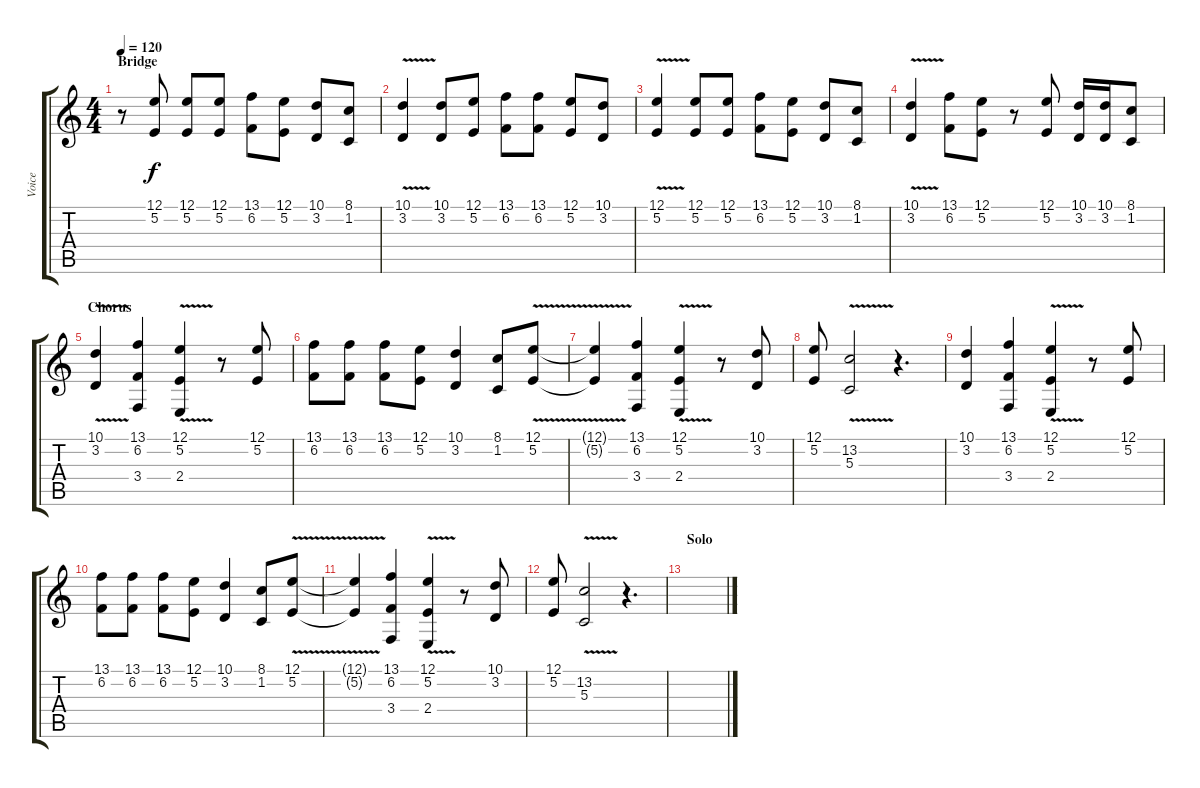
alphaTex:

\track ("Voice" "Voice") {instrument lead6voice}
\staff {score tabs}
\tuning (E4 B3 G3 D3 A2 E2) {hide}
\ts (4 4)
\section ("" "Bridge")
\tempo 120
\clef g2
\ks c
r.8{dy f} (12.1 5.2).8 (12.1 5.2).8 (12.1 5.2).8 (13.1 6.2).8 (12.1 5.2).8 (10.1 3.2).8 (8.1 1.2).8 |
(10.1 3.2{v}).4 (10.1 3.2).8 (12.1 5.2).8 (13.1 6.2).8 (13.1 6.2).8 (12.1 5.2).8 (10.1 3.2).8 |
(12.1{v} 5.2).4 (12.1 5.2).8 (12.1 5.2).8 (13.1 6.2).8 (12.1 5.2).8 (10.1 3.2).8 (8.1 1.2).8 |
(10.1 3.2{v}).4 (13.1 6.2).8 (12.1 5.2).8 r.8 (12.1 5.2).8 (10.1 3.2).16 (10.1 3.2).16 (8.1 1.2).8 |
\section ("" "Chorus")
(10.1 3.2{v}).4 (13.1 6.2 3.4).4 (12.1{v} 5.2 2.4).4 r.8 (12.1 5.2).8 |
(13.1 6.2).8 (13.1 6.2).8 (13.1 6.2).8 (12.1 5.2).8 (10.1 3.2).4 (8.1 1.2).8 (12.1{v} 5.2).8 |
(12.1{t} 5.2{t}).4 (13.1 6.2 3.4).4 (12.1{v} 5.2 2.4).4 r.8 (10.1 3.2).8 |
(12.1 5.2).8 (13.2{v} 5.3).2 r.4{d} |
(10.1 3.2).4 (13.1 6.2 3.4).4 (12.1{v} 5.2 2.4).4 r.8 (12.1 5.2).8 |
(13.1 6.2).8 (13.1 6.2).8 (13.1 6.2).8 (12.1 5.2).8 (10.1 3.2).4 (8.1 1.2).8 (12.1{v} 5.2).8 |
(12.1{t} 5.2{t}).4 (13.1 6.2 3.4).4 (12.1{v} 5.2 2.4).4 r.8 (10.1 3.2).8 |
(12.1 5.2).8 (13.2{v} 5.3).2 r.4{d} |
\section ("" "Solo")
